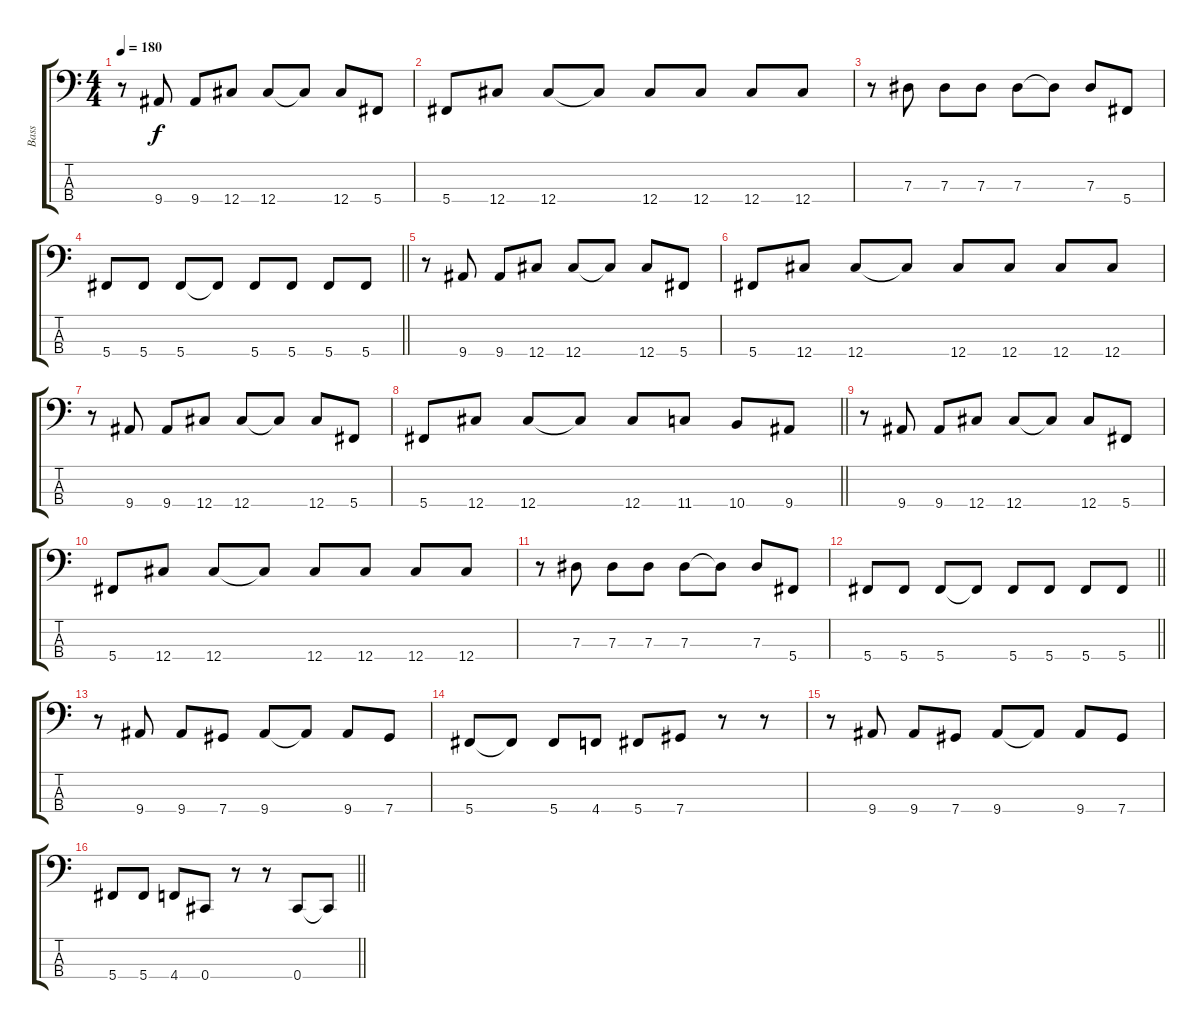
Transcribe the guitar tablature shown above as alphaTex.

\track ("Bass" "Bass") {instrument electricbassfinger}
\staff {score tabs}
\tuning (Gb2 Db2 Ab1 Db1) {hide}
\ts (4 4)
\tempo 180
\clef f4
\ks c
r.8{dy f} 9.4.8 9.4.8 12.4.8 12.4.8 12.4{t}.8 12.4.8 5.4.8 |
5.4.8 12.4.8 12.4.8 12.4{t}.8 12.4.8 12.4.8 12.4.8 12.4.8 |
r.8 7.3.8 7.3.8 7.3.8 7.3.8 7.3{t}.8 7.3.8 5.4.8 |
\barLineRight lightlight
5.4.8 5.4.8 5.4.8 5.4{t}.8 5.4.8 5.4.8 5.4.8 5.4.8 |
r.8 9.4.8 9.4.8 12.4.8 12.4.8 12.4{t}.8 12.4.8 5.4.8 |
5.4.8 12.4.8 12.4.8 12.4{t}.8 12.4.8 12.4.8 12.4.8 12.4.8 |
r.8 9.4.8 9.4.8 12.4.8 12.4.8 12.4{t}.8 12.4.8 5.4.8 |
\barLineRight lightlight
5.4.8 12.4.8 12.4.8 12.4{t}.8 12.4.8 11.4.8 10.4.8 9.4.8 |
r.8 9.4.8 9.4.8 12.4.8 12.4.8 12.4{t}.8 12.4.8 5.4.8 |
5.4.8 12.4.8 12.4.8 12.4{t}.8 12.4.8 12.4.8 12.4.8 12.4.8 |
r.8 7.3.8 7.3.8 7.3.8 7.3.8 7.3{t}.8 7.3.8 5.4.8 |
\barLineRight lightlight
5.4.8 5.4.8 5.4.8 5.4{t}.8 5.4.8 5.4.8 5.4.8 5.4.8 |
r.8 9.4.8 9.4.8 7.4.8 9.4.8 9.4{t}.8 9.4.8 7.4.8 |
5.4.8 5.4{t}.8 5.4.8 4.4.8 5.4.8 7.4.8 r.8 r.8 |
r.8 9.4.8 9.4.8 7.4.8 9.4.8 9.4{t}.8 9.4.8 7.4.8 |
\barLineRight lightlight
5.4.8 5.4.8 4.4.8 0.4.8 r.8 r.8 0.4.8 0.4{t}.8
